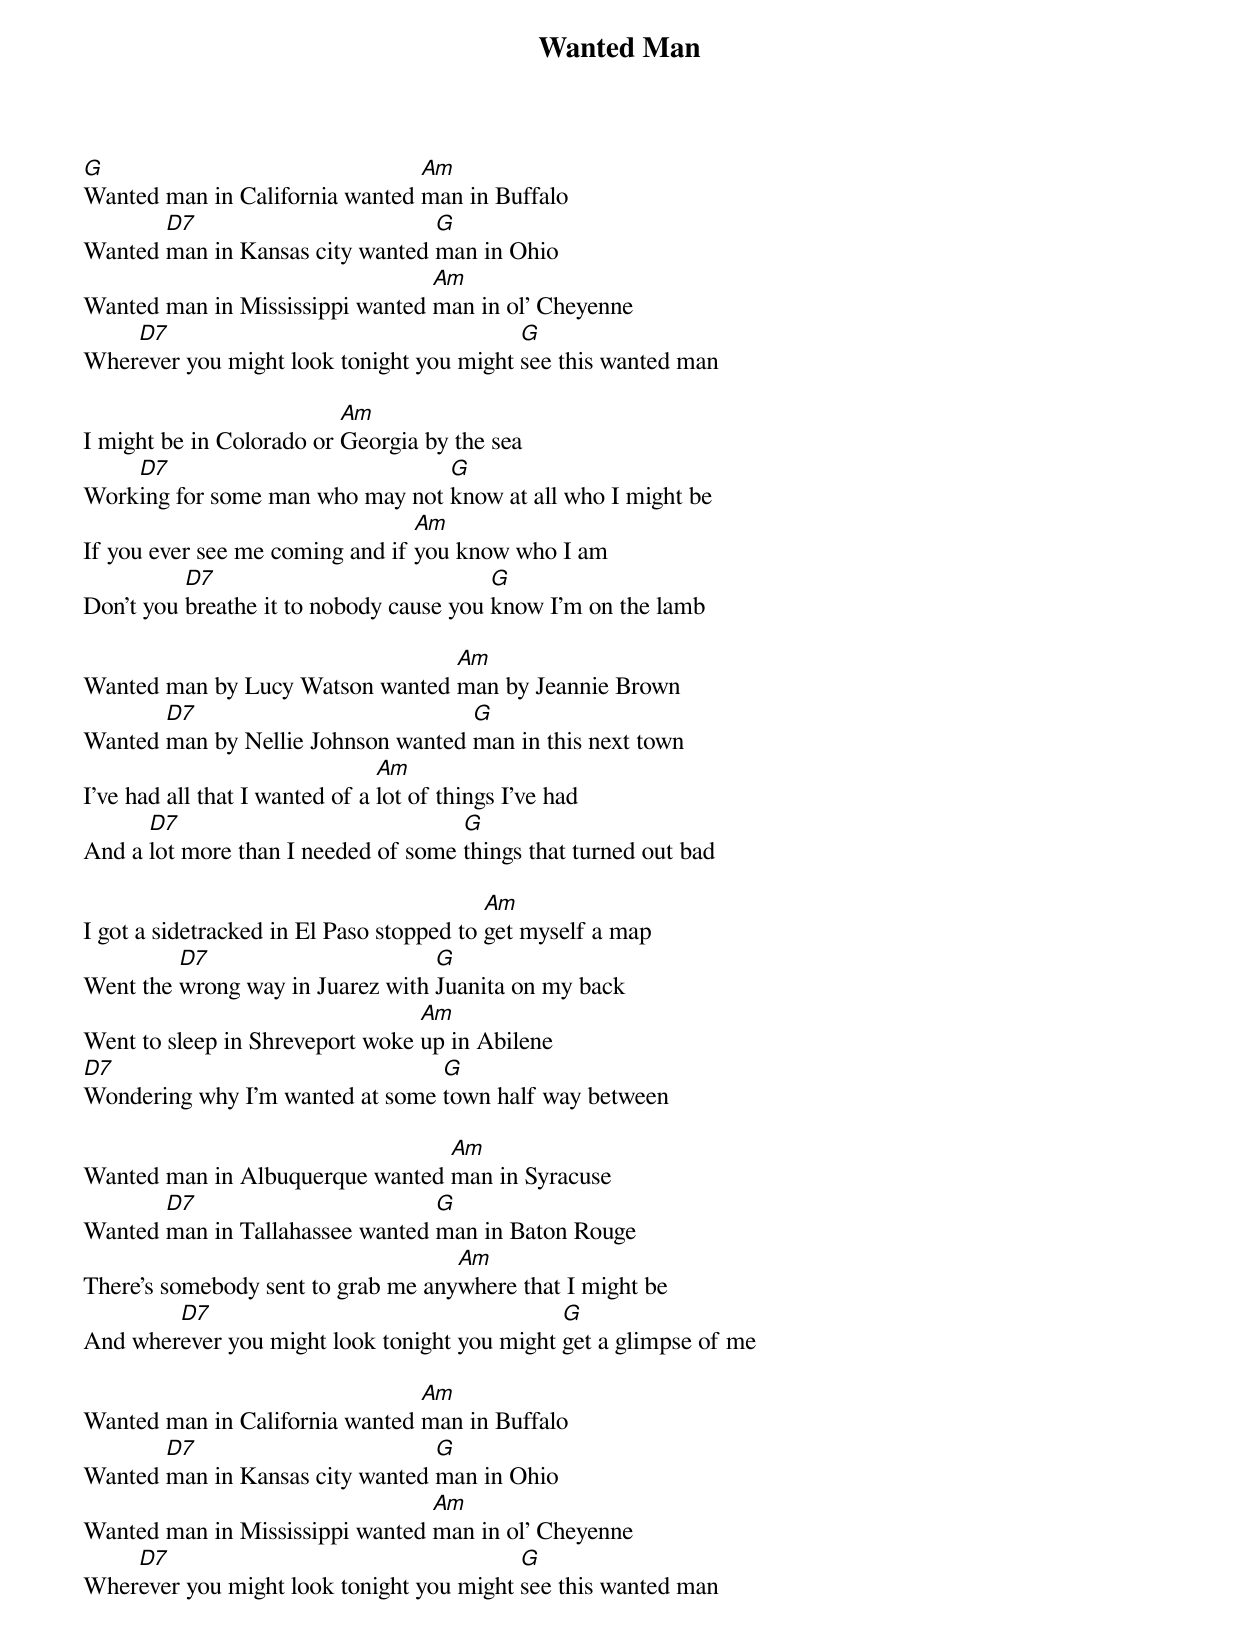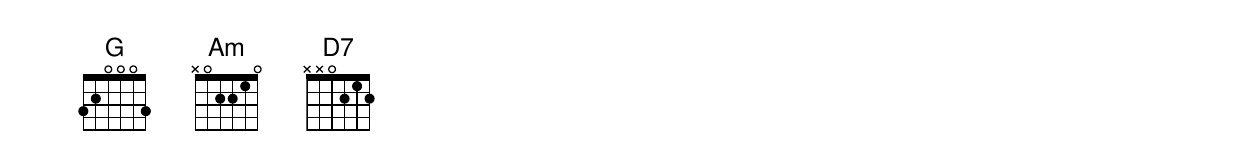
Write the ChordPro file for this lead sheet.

{title:Wanted Man}
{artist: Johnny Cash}

{!Start_of_part}
[G]Wanted man in California wanted [Am]man in Buffalo
Wanted [D7]man in Kansas city wanted [G]man in Ohio
Wanted man in Mississippi wanted [Am]man in ol' Cheyenne
Wher[D7]ever you might look tonight you might [G]see this wanted man
{!End_of_part}

{!Start_of_part}
I might be in Colorado or [Am]Georgia by the sea
Work[D7]ing for some man who may not [G]know at all who I might be
If you ever see me coming and if [Am]you know who I am
Don't you [D7]breathe it to nobody cause you [G]know I'm on the lamb
{!End_of_part}

{!Start_of_part}
Wanted man by Lucy Watson wanted [Am]man by Jeannie Brown
Wanted [D7]man by Nellie Johnson wanted [G]man in this next town
I've had all that I wanted of a [Am]lot of things I've had
And a [D7]lot more than I needed of some [G]things that turned out bad
{!End_of_part}

{!Start_of_part}
I got a sidetracked in El Paso stopped to [Am]get myself a map
Went the [D7]wrong way in Juarez with [G]Juanita on my back
Went to sleep in Shreveport woke [Am]up in Abilene
[D7]Wondering why I'm wanted at some [G]town half way between
{!End_of_part}

{!Start_of_part}
Wanted man in Albuquerque wanted [Am]man in Syracuse
Wanted [D7]man in Tallahassee wanted [G]man in Baton Rouge
There's somebody sent to grab me any[Am]where that I might be
And wher[D7]ever you might look tonight you might [G]get a glimpse of me
{!End_of_part}

{!Start_of_part}
Wanted man in California wanted [Am]man in Buffalo
Wanted [D7]man in Kansas city wanted [G]man in Ohio
Wanted man in Mississippi wanted [Am]man in ol' Cheyenne
Wher[D7]ever you might look tonight you might [G]see this wanted man
{!End_of_part}
